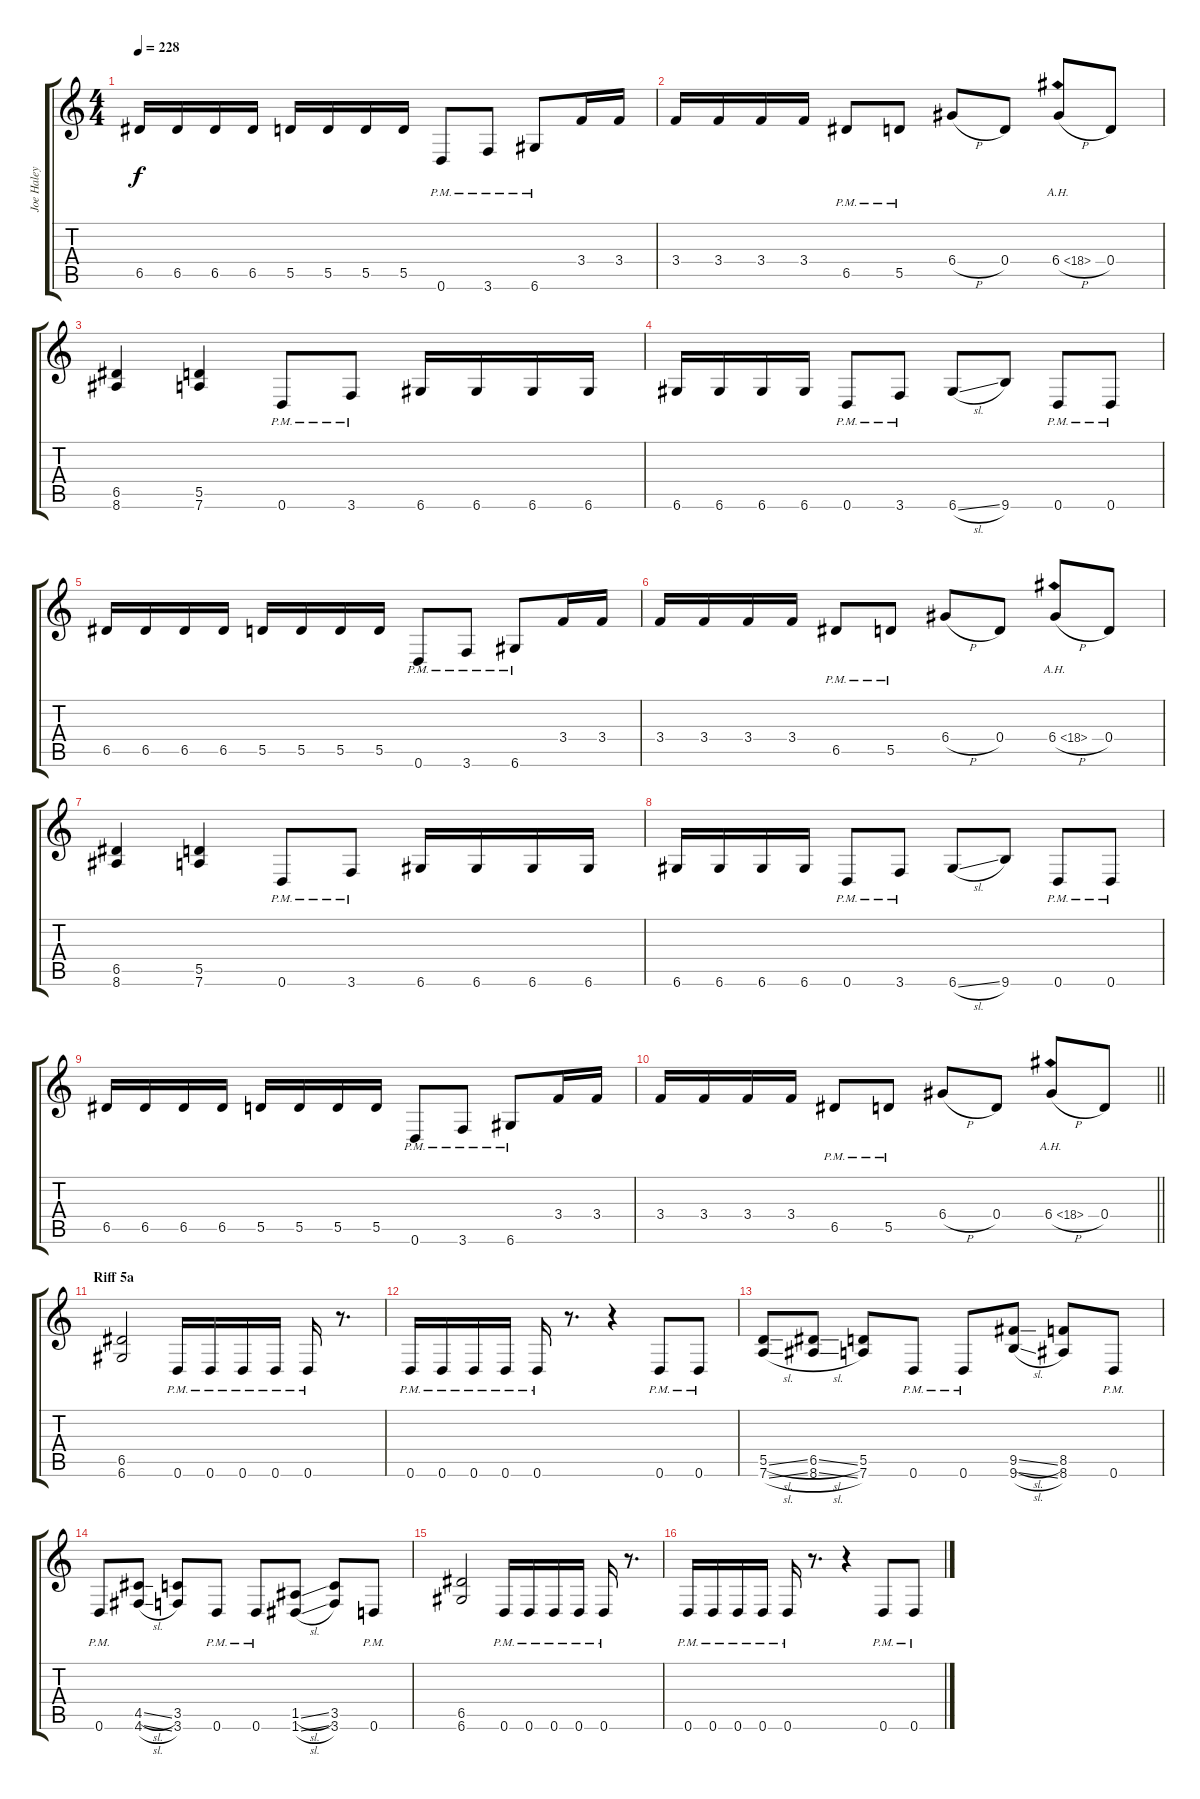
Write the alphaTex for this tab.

\track ("Joe Haley" "Joe Haley") {instrument distortionguitar}
\staff {score tabs}
\tuning (E4 B3 G3 D3 A2 D2) {hide}
\ts (4 4)
\tempo 228
\clef g2
\ks c
6.5.16{dy f} 6.5.16 6.5.16 6.5.16 5.5.16 5.5.16 5.5.16 5.5.16 0.6{pm}.8 3.6{pm}.8 6.6{pm}.8 3.4.16 3.4.16 |
3.4.16 3.4.16 3.4.16 3.4.16 6.5{pm}.8 5.5{pm}.8 6.4{h}.8 0.4.8 6.4{ah 12 h}.8 0.4.8 |
(6.5 8.6).4 (5.5 7.6).4 0.6{pm}.8 3.6{pm}.8 6.6.16 6.6.16 6.6.16 6.6.16 |
6.6.16 6.6.16 6.6.16 6.6.16 0.6{pm}.8 3.6{pm}.8 6.6{sl}.8 9.6.8 0.6{pm}.8 0.6{pm}.8 |
6.5.16 6.5.16 6.5.16 6.5.16 5.5.16 5.5.16 5.5.16 5.5.16 0.6{pm}.8 3.6{pm}.8 6.6{pm}.8 3.4.16 3.4.16 |
3.4.16 3.4.16 3.4.16 3.4.16 6.5{pm}.8 5.5{pm}.8 6.4{h}.8 0.4.8 6.4{ah 12 h}.8 0.4.8 |
(6.5 8.6).4 (5.5 7.6).4 0.6{pm}.8 3.6{pm}.8 6.6.16 6.6.16 6.6.16 6.6.16 |
6.6.16 6.6.16 6.6.16 6.6.16 0.6{pm}.8 3.6{pm}.8 6.6{sl}.8 9.6.8 0.6{pm}.8 0.6{pm}.8 |
6.5.16 6.5.16 6.5.16 6.5.16 5.5.16 5.5.16 5.5.16 5.5.16 0.6{pm}.8 3.6{pm}.8 6.6{pm}.8 3.4.16 3.4.16 |
\barLineRight lightlight
3.4.16 3.4.16 3.4.16 3.4.16 6.5{pm}.8 5.5{pm}.8 6.4{h}.8 0.4.8 6.4{ah 12 h}.8 0.4.8 |
\section ("" "Riff 5a")
(6.5 6.6).2 0.6{pm}.16 0.6{pm}.16 0.6{pm}.16 0.6{pm}.16 0.6{pm}.16 r.8{d} |
0.6{pm}.16 0.6{pm}.16 0.6{pm}.16 0.6{pm}.16 0.6{pm}.16 r.8{d} r.4 0.6{pm}.8 0.6{pm}.8 |
(5.5{sl} 7.6{sl}).8 (6.5{sl} 8.6{sl}).8 (5.5 7.6).8 0.6{pm}.8 0.6{pm}.8 (9.5{sl} 9.6{sl}).8 (8.5 8.6).8 0.6{pm}.8 |
0.6{pm}.8 (4.5{sl} 4.6{sl}).8 (3.5 3.6).8 0.6{pm}.8 0.6{pm}.8 (1.5{sl} 1.6{sl}).8 (3.5 3.6).8 0.6{pm}.8 |
(6.5 6.6).2 0.6{pm}.16 0.6{pm}.16 0.6{pm}.16 0.6{pm}.16 0.6{pm}.16 r.8{d} |
0.6{pm}.16 0.6{pm}.16 0.6{pm}.16 0.6{pm}.16 0.6{pm}.16 r.8{d} r.4 0.6{pm}.8 0.6{pm}.8
